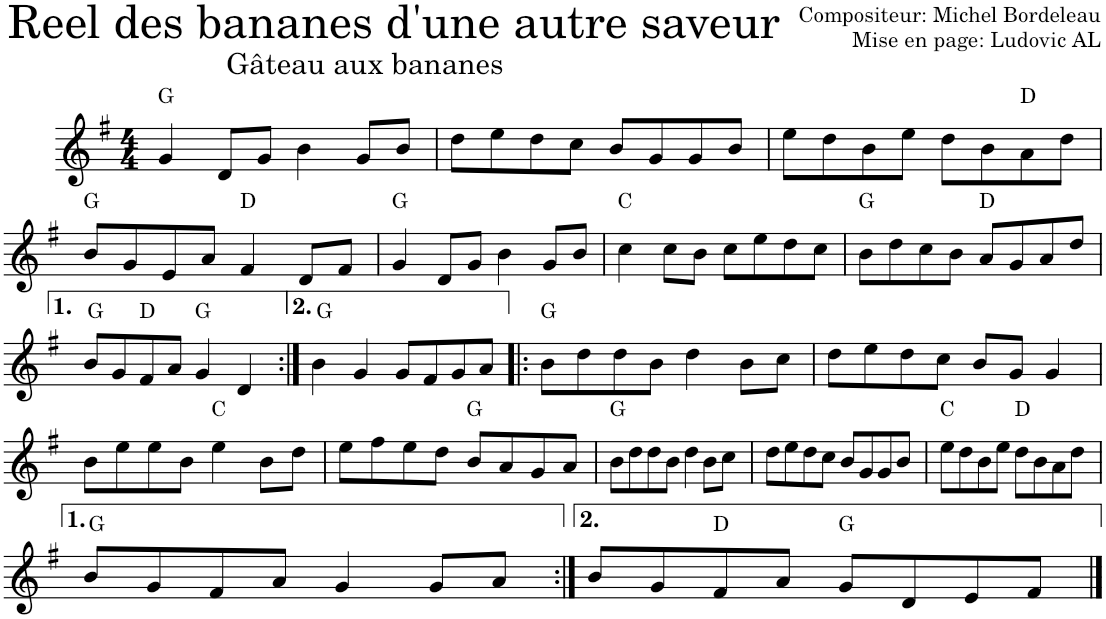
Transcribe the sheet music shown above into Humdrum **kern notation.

**kern	**harte
*part1	*part1
*staff1	*
*I"Voice	*
*I'V	*
*clefG2	*
*k[f#]	*
*M4/4	*
=1	=1
4g/	G:maj
8d/L	.
8g/J	.
4b\	.
8g/L	.
8b/J	.
=2	=2
8dd\L	.
8ee\	.
8dd\	.
8cc\J	.
8b/L	.
8g/	.
8g/	.
8b/J	.
=3	=3
8ee\L	.
8dd\	.
8b\	.
8ee\J	.
8dd\L	.
8b\	.
8a\	D:maj
8dd\J	.
!!LO:LB:g=z
=4	=4
8b/L	G:maj
8g/	.
8e/	.
8a/J	.
4f#/	D:maj
8d/L	.
8f#/J	.
=5	=5
4g/	G:maj
8d/L	.
8g/J	.
4b\	.
8g/L	.
8b/J	.
=6	=6
4cc\	C:maj
8cc\L	.
8b\J	.
8cc\L	.
8ee\	.
8dd\	.
8cc\J	.
=7	=7
8b\L	G:maj
8dd\	.
8cc\	.
8b\J	.
8a/L	D:maj
8g/	.
8a/	.
8dd/J	.
!!LO:LB:g=z
=8	=8
8b/L	G:maj
8g/	.
8f#/	D:maj
8a/J	.
4g/	G:maj
4d/	.
=9:|!	=9:|!
4b\	G:maj
4g/	.
8g/L	.
8f#/	.
8g/	.
8a/J	.
=10!|:	=10!|:
8b\L	G:maj
8dd\	.
8dd\	.
8b\J	.
4dd\	.
8b\L	.
8cc\J	.
=11	=11
8dd\L	.
8ee\	.
8dd\	.
8cc\J	.
8b/L	.
8g/J	.
4g/	.
!!LO:LB:g=z
=12	=12
8b\L	.
8ee\	.
8ee\	.
8b\J	.
4ee\	C:maj
8b\L	.
8dd\J	.
=13	=13
8ee\L	.
8ff#\	.
8ee\	.
8dd\J	.
8b/L	G:maj
8a/	.
8g/	.
8a/J	.
=14	=14
8b\L	G:maj
8dd\	.
8dd\	.
8b\J	.
4dd\	.
8b\L	.
8cc\J	.
=15	=15
8dd\L	.
8ee\	.
8dd\	.
8cc\J	.
8b/L	.
8g/	.
8g/	.
8b/J	.
=16	=16
8ee\L	C:maj
8dd\	.
8b\	.
8ee\J	.
8dd\L	D:maj
8b\	.
8a\	.
8dd\J	.
!!LO:LB:g=z
=17	=17
8b/L	G:maj
8g/	.
8f#/	.
8a/J	.
4g/	.
8g/L	.
8a/J	.
=18:|!	=18:|!
8b/L	.
8g/	.
8f#/	D:maj
8a/J	.
8g/L	G:maj
8d/	.
8e/	.
8f#/J	.
==	==
*-	*-
